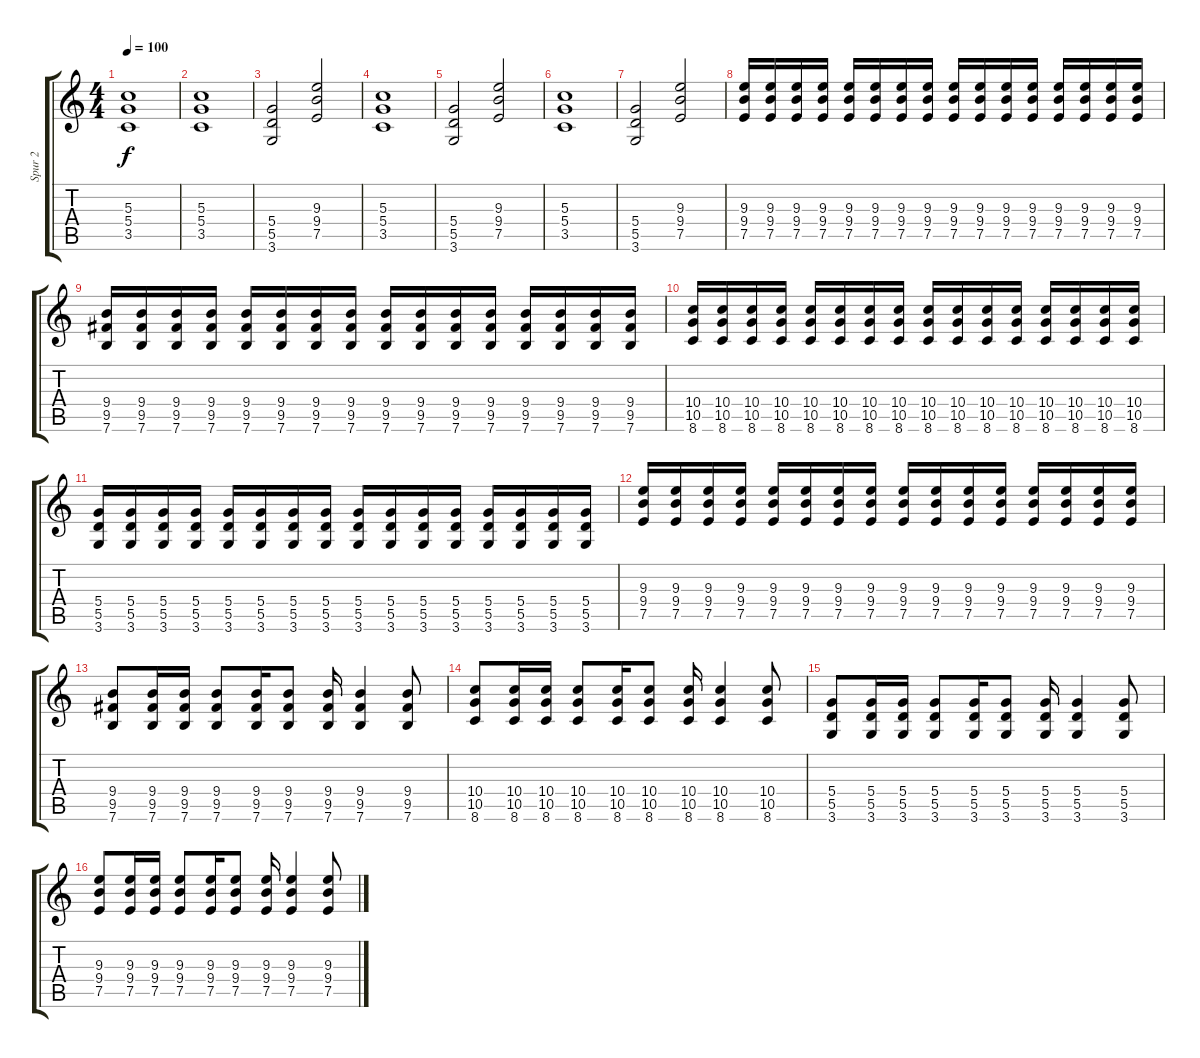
\track ("Spur 2" "Spur 2") {instrument overdrivenguitar}
\staff {score tabs}
\tuning (E4 B3 G3 D3 A2 E2) {hide}
\ts (4 4)
\tempo 100
\clef g2
\ks c
(5.3{t} 5.4{t} 3.5{t}).1{dy f} |
(5.3 5.4 3.5).1 |
(5.4 5.5 3.6).2 (9.3 9.4 7.5).2 |
(5.3 5.4 3.5).1 |
(5.4 5.5 3.6).2 (9.3 9.4 7.5).2 |
(5.3 5.4 3.5).1 |
(5.4 5.5 3.6).2 (9.3 9.4 7.5).2 |
(9.3 9.4 7.5).16 (9.3 9.4 7.5).16 (9.3 9.4 7.5).16 (9.3 9.4 7.5).16 (9.3 9.4 7.5).16 (9.3 9.4 7.5).16 (9.3 9.4 7.5).16 (9.3 9.4 7.5).16 (9.3 9.4 7.5).16 (9.3 9.4 7.5).16 (9.3 9.4 7.5).16 (9.3 9.4 7.5).16 (9.3 9.4 7.5).16 (9.3 9.4 7.5).16 (9.3 9.4 7.5).16 (9.3 9.4 7.5).16 |
(9.4 9.5 7.6).16 (9.4 9.5 7.6).16 (9.4 9.5 7.6).16 (9.4 9.5 7.6).16 (9.4 9.5 7.6).16 (9.4 9.5 7.6).16 (9.4 9.5 7.6).16 (9.4 9.5 7.6).16 (9.4 9.5 7.6).16 (9.4 9.5 7.6).16 (9.4 9.5 7.6).16 (9.4 9.5 7.6).16 (9.4 9.5 7.6).16 (9.4 9.5 7.6).16 (9.4 9.5 7.6).16 (9.4 9.5 7.6).16 |
(10.4 10.5 8.6).16 (10.4 10.5 8.6).16 (10.4 10.5 8.6).16 (10.4 10.5 8.6).16 (10.4 10.5 8.6).16 (10.4 10.5 8.6).16 (10.4 10.5 8.6).16 (10.4 10.5 8.6).16 (10.4 10.5 8.6).16 (10.4 10.5 8.6).16 (10.4 10.5 8.6).16 (10.4 10.5 8.6).16 (10.4 10.5 8.6).16 (10.4 10.5 8.6).16 (10.4 10.5 8.6).16 (10.4 10.5 8.6).16 |
(5.4 5.5 3.6).16 (5.4 5.5 3.6).16 (5.4 5.5 3.6).16 (5.4 5.5 3.6).16 (5.4 5.5 3.6).16 (5.4 5.5 3.6).16 (5.4 5.5 3.6).16 (5.4 5.5 3.6).16 (5.4 5.5 3.6).16 (5.4 5.5 3.6).16 (5.4 5.5 3.6).16 (5.4 5.5 3.6).16 (5.4 5.5 3.6).16 (5.4 5.5 3.6).16 (5.4 5.5 3.6).16 (5.4 5.5 3.6).16 |
(9.3 9.4 7.5).16 (9.3 9.4 7.5).16 (9.3 9.4 7.5).16 (9.3 9.4 7.5).16 (9.3 9.4 7.5).16 (9.3 9.4 7.5).16 (9.3 9.4 7.5).16 (9.3 9.4 7.5).16 (9.3 9.4 7.5).16 (9.3 9.4 7.5).16 (9.3 9.4 7.5).16 (9.3 9.4 7.5).16 (9.3 9.4 7.5).16 (9.3 9.4 7.5).16 (9.3 9.4 7.5).16 (9.3 9.4 7.5).16 |
(9.4 9.5 7.6).8 (9.4 9.5 7.6).16 (9.4 9.5 7.6).16 (9.4 9.5 7.6).8 (9.4 9.5 7.6).16 (9.4 9.5 7.6).8 (9.4 9.5 7.6).16 (9.4 9.5 7.6).4 (9.4 9.5 7.6).8 |
(10.4 10.5 8.6).8 (10.4 10.5 8.6).16 (10.4 10.5 8.6).16 (10.4 10.5 8.6).8 (10.4 10.5 8.6).16 (10.4 10.5 8.6).8 (10.4 10.5 8.6).16 (10.4 10.5 8.6).4 (10.4 10.5 8.6).8 |
(5.4 5.5 3.6).8 (5.4 5.5 3.6).16 (5.4 5.5 3.6).16 (5.4 5.5 3.6).8 (5.4 5.5 3.6).16 (5.4 5.5 3.6).8 (5.4 5.5 3.6).16 (5.4 5.5 3.6).4 (5.4 5.5 3.6).8 |
(9.3 9.4 7.5).8 (9.3 9.4 7.5).16 (9.3 9.4 7.5).16 (9.3 9.4 7.5).8 (9.3 9.4 7.5).16 (9.3 9.4 7.5).8 (9.3 9.4 7.5).16 (9.3 9.4 7.5).4 (9.3 9.4 7.5).8
